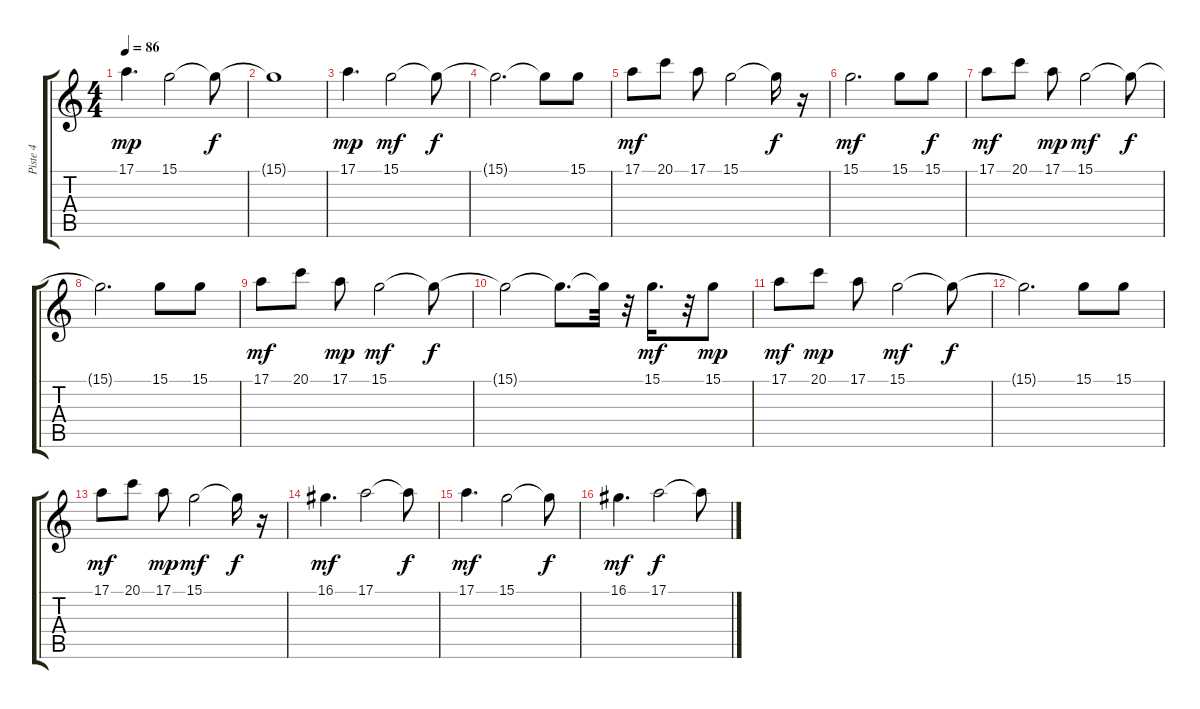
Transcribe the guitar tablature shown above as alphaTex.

\track ("Piste 4" "Piste 4") {instrument synthstrings1}
\staff {score tabs}
\tuning (E4 B3 G3 D3 A2 E2) {hide}
\ts (4 4)
\tempo 86
\clef g2
\ks c
17.1.4{d dy mp} 15.1.2 15.1{t}.8{dy f} |
15.1{t}.1 |
17.1.4{d dy mp} 15.1.2{dy mf} 15.1{t}.8{dy f} |
15.1{t}.2{d} 15.1{t}.8 15.1.8 |
17.1.8{dy mf} 20.1.8 17.1.8 15.1.2 15.1{t}.16{dy f} r.16 |
15.1.2{d dy mf} 15.1.8 15.1.8{dy f} |
17.1.8{dy mf} 20.1.8 17.1.8{dy mp} 15.1.2{dy mf} 15.1{t}.8{dy f} |
15.1{t}.2{d} 15.1.8 15.1.8 |
17.1.8{dy mf} 20.1.8 17.1.8{dy mp} 15.1.2{dy mf} 15.1{t}.8{dy f} |
15.1{t}.2 15.1{t}.8{d} 15.1{t}.32 r.32 15.1.16{d dy mf} r.32 15.1.8{dy mp} |
17.1.8{dy mf} 20.1.8{dy mp} 17.1.8 15.1.2{dy mf} 15.1{t}.8{dy f} |
15.1{t}.2{d} 15.1.8 15.1.8 |
17.1.8{dy mf} 20.1.8 17.1.8{dy mp} 15.1.2{dy mf} 15.1{t}.16{dy f} r.16 |
16.1.4{d dy mf} 17.1.2 17.1{t}.8{dy f} |
17.1.4{d dy mf} 15.1.2 15.1{t}.8{dy f} |
16.1.4{d dy mf} 17.1.2{dy f} 17.1{t}.8
